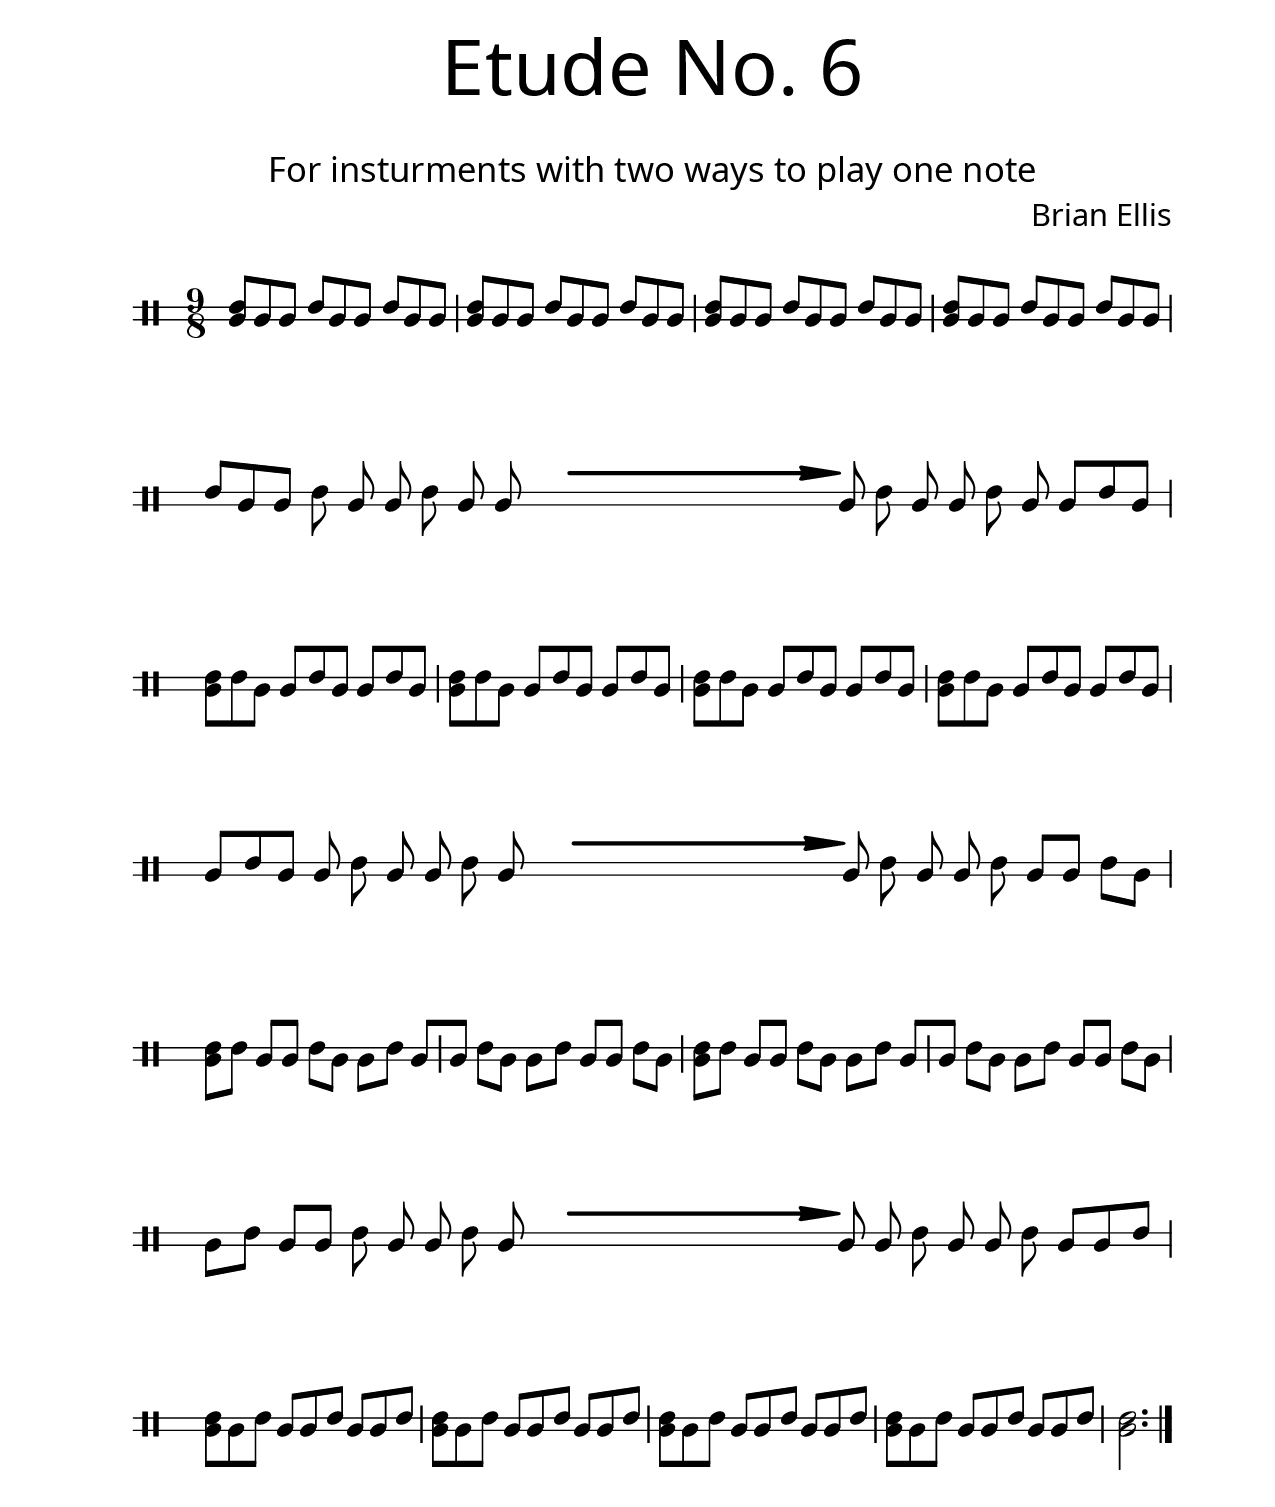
\version "2.18.2"


#(define-markup-command 
   (arrow layout props 
     type ;; "long"
     fletching? ;; #t or #f
     axis ;; X or Y
     direction ;; RIGHT or LEFT, UP or DOWN, 
     a-length ;; any number >= #0
     boldness) ;; #0 < any number < #1
   (string? boolean? ly:dir? ly:dir? number? number?)
  "Draw arrows with variable length & boldness."
  (define fletching #t)  
  (interpret-markup layout props
    (cond 
     
;; "long" optimal thickness #0.07
      ((and (string=? type "long")(and (eq? axis X)(eq? direction 1)))
       (if (eq? fletching fletching?)
           (markup 
             (#:override (cons (quote filled) #t)
              (#:path boldness
               `((moveto    0.0  0.0)
                 (lineto   -2.50 -0.60)
                 (curveto  -2.40 -0.40 -2.35 -0.15 -2.35 -0.05)
                 (lineto  ,(* (- a-length 2.40) -1) -0.05)
                 (rlineto  -0.30 -0.55)
                 (rlineto  -2.10  0.00)
                 (rlineto   0.30  0.60)
                 (rlineto  -0.30  0.60)
                 (rlineto   2.10  0.00)
                 (rlineto   0.30 -0.55)
                 (lineto  ,(* (- a-length 2.40) -1)  0.05)
                 (lineto   -2.35  0.05)
                 (curveto  -2.35  0.10 -2.40  0.40 -2.50  0.60)
                 (lineto    0.00  0.00)
                 (closepath)))))
            (markup 
             (#:override (cons (quote filled) #t)
              (#:path boldness
               `((moveto    0.00  0.00)
                 (lineto   -2.50 -0.60)
                 (curveto  -2.40 -0.40 -2.35 -0.15 -2.35 -0.05)
                 (lineto   ,(* a-length -1) -0.05)
                 (lineto   ,(* a-length -1)  0.05)
                 (lineto   -2.35  0.05)
                 (curveto  -2.35  0.10 -2.40  0.40 -2.50  0.60)
                 (lineto    0.00  0.00)
                 (closepath)))))))
     
      ((and (string=? type "long")(and (eq? axis X)(eq? direction -1)))
       (if (eq? fletching fletching?)
           (markup 
             (#:override (cons (quote filled) #t)
              (#:path boldness
               `((moveto    0.00  0.00)
                 (lineto    2.50 -0.60)
                 (curveto   2.40 -0.40  2.35 -0.15  2.35 -0.05)
                 (lineto  ,(- a-length 2.40) -0.05)
                 (rlineto   0.30 -0.55)
                 (rlineto   2.10  0.00)
                 (rlineto  -0.30  0.60)
                 (rlineto   0.30  0.60)
                 (rlineto  -2.10  0.00)
                 (rlineto  -0.30 -0.55)
                 (lineto  ,(- a-length 2.40)  0.05)
                 (lineto    2.35  0.05)
                 (curveto   2.35  0.10  2.40  0.40  2.50  0.60)
                 (lineto    0.00  0.00)
                 (closepath)))))
            (markup 
             (#:override (cons (quote filled) #t)
              (#:path boldness
               `((moveto    0.00  0.00)
                 (lineto    2.50 -0.60)
                 (curveto   2.40 -0.40  2.35 -0.15  2.35 -0.05)
                 (lineto   ,a-length -0.05)
                 (lineto   ,a-length  0.05)
                 (lineto    2.35  0.05)
                 (curveto   2.35  0.10  2.40  0.40  2.50  0.60)
                 (lineto    0.00  0.00)
                 (closepath)))))))
      
      ((and (string=? type "long")(and (eq? axis Y)(eq? direction 1)))
       (if (eq? fletching fletching?)
           (markup 
             (#:override (cons (quote filled) #t)
              (#:path boldness
               `((moveto    0.00 0.00)
                 (lineto   -0.60 -2.50)
                 (curveto  -0.40 -2.40 -0.15 -2.35 -0.05 -2.35)
                 (lineto   -0.05 ,(+ (* a-length -1) 2.40))
                 (rlineto  -0.55 -0.30)
                 (rlineto   0.00 -2.10)
                 (rlineto   0.60  0.30)
                 (rlineto   0.60 -0.30)
                 (rlineto   0.00  2.10)
                 (rlineto  -0.55  0.30)
                 (lineto    0.05 ,(+ (* a-length -1) 2.40))
                 (lineto    0.05 -2.35)
                 (curveto   0.10 -2.35  0.40 -2.40  0.60 -2.50)
                 (lineto    0.00  0.00)
                 (closepath)))))
            (markup 
             (#:override (cons (quote filled) #t)
              (#:path boldness
               `((moveto    0.00  0.00)
                 (lineto   -0.60 -2.50)
                 (curveto  -0.40 -2.40 -0.15 -2.35 -0.05 -2.35)
                 (lineto   -0.05 ,(* a-length -1))
                 (lineto    0.05 ,(* a-length -1))
                 (lineto    0.05 -2.35)
                 (curveto   0.10 -2.35  0.40  -2.40  0.60 -2.50)
                 (lineto    0.00  0.00)
                 (closepath)))))))
     
      ((and (string=? type "long")(and (eq? axis Y)(eq? direction -1)))
       (if (eq? fletching fletching?)
           (markup 
             (#:override (cons (quote filled) #t)
              (#:path boldness
               `((moveto    0.00  0.00)
                 (lineto   -0.60  2.50)
                 (curveto  -0.40  2.40  -0.15  2.35 -0.05 2.35)
                 (lineto   -0.05 ,(- a-length 2.40))
                 (rlineto  -0.55  0.30)
                 (rlineto   0.00  2.10)
                 (rlineto   0.60 -0.30)
                 (rlineto   0.60  0.30)
                 (rlineto   0.00 -2.10)
                 (rlineto  -0.55 -0.30)
                 (lineto    0.05 ,(- a-length 2.40))
                 (lineto    0.05  2.35)
                 (curveto   0.10  2.35  0.40  2.40  0.60 2.50)
                 (lineto    0.00  0.00)
                 (closepath)))))
            (markup 
             (#:override (cons (quote filled) #t)
              (#:path boldness
               `((moveto    0.00  0.00)
                 (lineto    -0.60 2.50)
                 (curveto  -0.40   2.40 -0.15  2.35 -0.05 2.35)
                 (lineto   -0.05 ,a-length)
                 (lineto    0.05 ,a-length)
                 (lineto    0.05  2.35)
                 (curveto    0.10  2.35  0.40  2.40  0.60 2.50)
                 (lineto    0.00  0.00)
                 (closepath)))))))          
      (else (ly:error "Arrows' parameter(s) do not fit")))))




#(set-global-staff-size 24)

\paper{
  paper-width = 8.5\in
  left-margin = 2.25\cm
  right-margin = 1.75\cm
  top-margin = 2.5\cm
  bottom-margin = 2.5\cm
  ragged-last-bottom = ##f
  indent = 0.0\cm
}

\header{
title =\markup { 
         \override #'(font-name . "Avenir Light")
		\fontsize #5 
         "Etude No. 6" }
subtitle ="  "
subsubtitle =  \markup { 
         \override #'(font-name . "Avenir Light")
		\fontsize #3 
         "For insturments with two ways to play one note" }
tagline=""
composer = \markup { 
         \override #'(font-name . "Avenir Light")
		\fontsize #1 
         "Brian Ellis" }
arranger = "   "
}


\score{
\midi {}
\layout{}
\new Voice \with {
  \remove "Forbid_line_break_engraver"
} \relative c'{
	 \override Staff.StaffSymbol.line-count = #2
	\override Score.BarNumber.break-visibility = ##(#f #f #f)
	\clef percussion
	\time 9/8
	<b d>8 b b d b b d b b
	<b d>8 b b d b b d b b \noBreak
	<b d>8 b b d b b d b b
	<b d>8 b b d b b d b b
\break
	\set Timing.beamExceptions = #'()
	\set Timing.beatStructure = #'(1 1 1 1 1 1 1 1 1 )
	d [b b] d b b d b b
		\override Score.BarLine.stencil = ##f
	s s s s s s s s s
	s s s s s s s s s b
	^\markup {
      \concat {
        \raise #1
        \scale #'(1.2 . 0.8)
        \arrow #"long" ##f #X #RIGHT #18 #0.3       }
    } 
	d b b d b b [d b]
	\revert Score.BarLine.stencil
	\set Timing.beamExceptions = #'()
	\set Timing.beatStructure = #'(3 3 3 3)
\break
	<b d>8 d b b d b b d b
	<b d>8 d b b d b b d b
	<b d>8 d b b d b b d b
	<b d>8 d b b d b b d b

\break
	\set Timing.beamExceptions = #'()
	\set Timing.beatStructure = #'(1 1 1 1 1 1 1 1 1 )
	b [d b] b d b b d b
		\override Score.BarLine.stencil = ##f
	s s s s s s s s s
	s s s s s s s s s b
	^\markup {
      \concat {
        \raise #1
        \scale #'(1.2 . 0.8)
        \arrow #"long" ##f #X #RIGHT #18 #0.3       }
    } 
	d b b d b [b] d [b]
	\revert Score.BarLine.stencil
	\set Timing.beamExceptions = #'()
	\set Timing.beatStructure = #'(3 3 3 3)
\break
	<b d>8 [d] b [b] d [b] b [d] b
	[b] d [b] b [d] b [b] d [b]
	<b d>8 [d] b [b] d [b] b [d] b
	[b] d [b] b [d] b [b] d [b]

\break
	\set Timing.beamExceptions = #'()
	\set Timing.beatStructure = #'(1 1 1 1 1 1 1 1 1 )
	b [d] b [b] d b b d b
		\override Score.BarLine.stencil = ##f
	s s s s s s s s s
	s s s s s s s s s b
	^\markup {
      \concat {
        \raise #1
        \scale #'(1.2 . 0.8)
        \arrow #"long" ##f #X #RIGHT #18 #0.3       }
    } 
	b d b b d b [b d]
	\revert Score.BarLine.stencil
	\set Timing.beamExceptions = #'()
	\set Timing.beatStructure = #'(3 3 3 3)
\break
	<b d>8 b d b b d b b d
	<b d>8 b d b b d b b d
	<b d>8 b d b b d b b d
	<b d>8 b d b b d b b d
	
	<b d>2.
	\bar "|."	
	
	
}
}